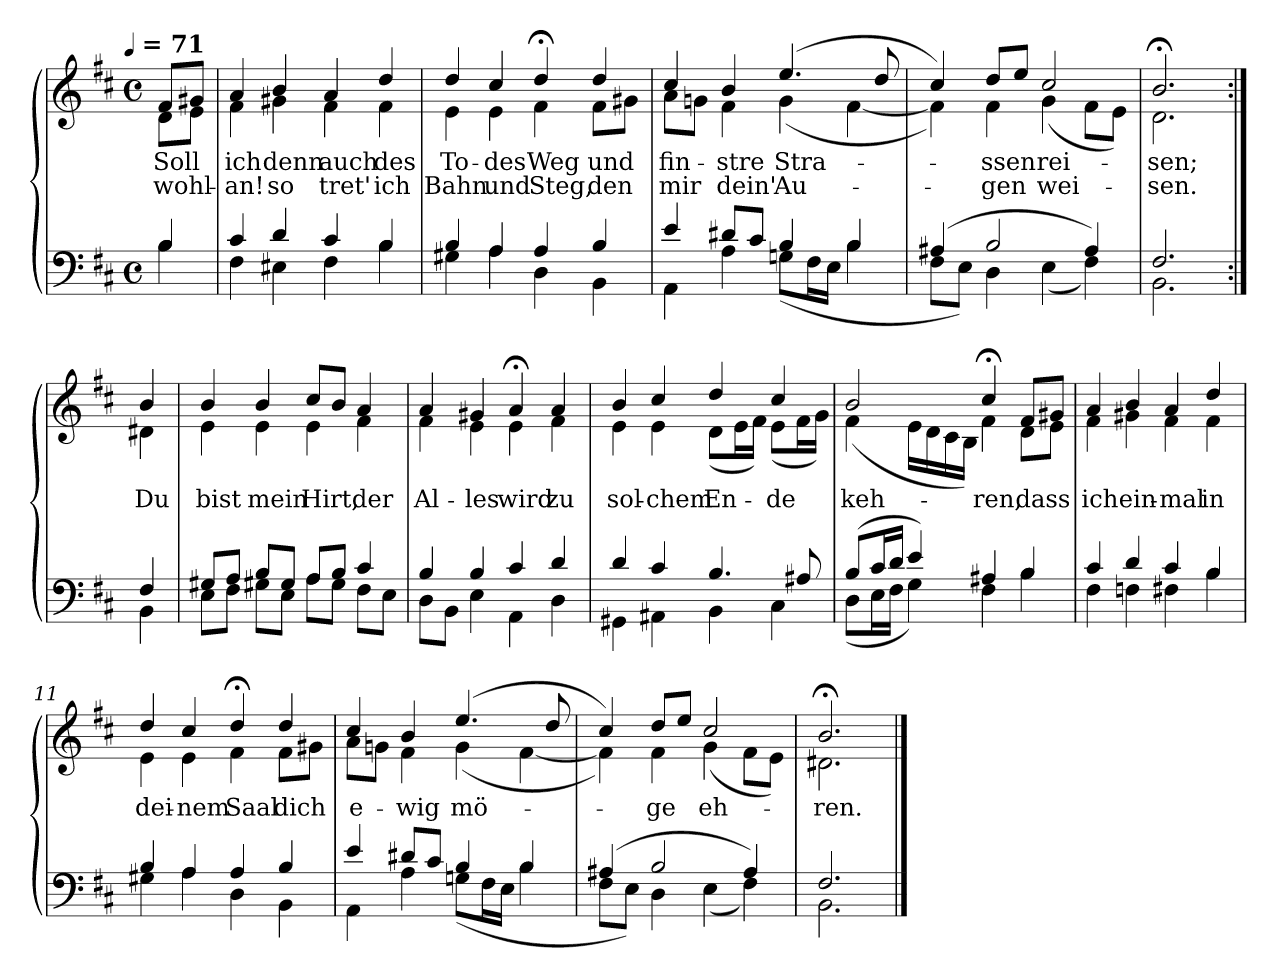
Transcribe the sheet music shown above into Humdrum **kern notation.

**kern	**kern	**text	**text	**dynam
*part1	*part1	*part1	*part1	*part1
*staff2	*staff1	*staff1	*staff1	*staff1/2
*clefF4	*clefG2	*	*	*
*k[f#c#]	*k[f#c#]	*	*	*
!!LO:TX:omd:t=[quarter] = 71
*M4/4	*M4/4	*	*	*
*met(c)	*met(c)	*	*	*
*MM71	*MM71	*	*	*
=	=	=	=	=
*^	*^	*	*	*
4B	4B	8f#L	8dL	Soll	wohl-	.
.	.	8g#XJ	8eJ	.	.	.
=1	=1	=1	=1	=1	=1	=1
4c#	4F#	4a	4f#	ich	-an!	.
4d	4E#X	4b	4g#X	denn	so	.
4c#	4F#	4a	4f#	auch	tret'	.
4B	4B	4dd	4f#	des	ich	.
=2	=2	=2	=2	=2	=2	=2
4B	4G#X	4dd	4e	To-	Bahn	.
4A	4A	4cc#	4e	-des	und	.
4A	4D	4dd;<	4f#	Weg	Steg,	.
4B	4BB	4dd	8f#L	und	den	.
.	.	.	8g#XJ	.	.	.
=3	=3	=3	=3	=3	=3	=3
4e	4AA	4cc#	8aL	fin-	mir	.
.	.	.	8gnJ	.	.	.
8d#XL	4A	4b	4f#	-stre	dein'	.
8c#J	.	.	.	.	.	.
4B	(8GnL	(4.ee	(4g	Stra-	Au-	.
.	16F#L	.	.	.	.	.
.	16EJJ	.	.	.	.	.
4B	4B	.	[4f#	.	.	.
.	.	8dd	.	.	.	.
=4	=4	=4	=4	=4	=4	=4
(4A#X	8F#L	4cc#)	4f#])	.	.	.
.	8EJ)	.	.	.	.	.
2B	4D	8ddL	4f#	-ssen	-gen	.
.	.	8eeJ	.	.	.	.
.	(4E	2cc#	(4g	rei-	wei-	♩ = 69
4A#)	4F#)	.	8f#L	.	.	.
.	.	.	8eJ)	.	.	.
=5	=5	=5	=5	=5	=5	=5
2.F#	2.BB	2.b;<	2.d	-sen;	-sen.	.
!!LO:LB:g=z	!!
=:|!	=:|!	=:|!	=:|!	=:|!	=:|!	=:|!
*	*	*MM71	*	*	*	*
4F#	4BB	4b	4d#X	Du	.	.
=6	=6	=6	=6	=6	=6	=6
8G#XL	8EL	4b	4e	bist	.	.
8AJ	8F#J	.	.	.	.	.
8BL	8G#XL	4b	4e	mein	.	.
8G#J	8EJ	.	.	.	.	.
8AL	8AL	8cc#L	4e	Hirt,	.	.
8BJ	8G#J	8bJ	.	.	.	.
4c#	8F#L	4a	4f#	der	.	.
.	8EJ	.	.	.	.	.
=7	=7	=7	=7	=7	=7	=7
4B	8DL	4a	4f#	Al-	.	.
.	8BBJ	.	.	.	.	.
4B	4E	4g#X	4e	-les	.	.
4c#	4AA	4a;<	4e	wird	.	.
4d	4D	4a	4f#	zu	.	♩ = 70
=8	=8	=8	=8	=8	=8	=8
4d	4GG#X	4b	4e	sol-	.	.
4c#	4AA#X	4cc#	4e	-chem	.	.
4.B	4BB	4dd	(8dL	En-	.	♩ = 69
.	.	.	16eL	.	.	.
.	.	.	16f#JJ)	.	.	.
.	4C#	4cc#	(8eL	-de	.	.
8A#X	.	.	16f#L	.	.	.
.	.	.	16gJJ)	.	.	.
=9	=9	=9	=9	=9	=9	=9
*	*	*MM66	*	*	*	*
(8BL	(8DL	2b	(4f#	keh-	.	.
16c#L	16EL	.	.	.	.	.
16dJJ	16F#JJ	.	.	.	.	.
4e)	4G)	.	16eLL	.	.	.
.	.	.	16d	.	.	.
.	.	.	16c#	.	.	.
.	.	.	16BJJ)	.	.	.
4A#X	4F#	4cc#;<	4f#	-ren,	.	.
4B	4B	8f#L	8dL	dass	.	♩ = 66
.	.	8g#XJ	8eJ	.	.	.
!!LO:LB:g=z	!!
=10	=10	=10	=10	=10	=10	=10
4c#	4F#	4a	4f#	ich	.	.
4d	4Fn	4b	4g#X	ein-	.	♩ = 67
4c#	4F#X	4a	4f#	-mal	.	.
4B	4B	4dd	4f#	in	.	.
=11	=11	=11	=11	=11	=11	=11
*	*	*MM65	*	*	*	*
4B	4G#X	4dd	4e	dei-	.	.
4A	4A	4cc#	4e	-nem	.	.
4A	4D	4dd;<	4f#	Saal	.	.
4B	4BB	4dd	8f#L	dich	.	♩ = 67
.	.	.	8g#XJ	.	.	.
=12	=12	=12	=12	=12	=12	=12
4e	4AA	4cc#	8aL	e-	.	.
.	.	.	8gnJ	.	.	.
8d#XL	4A	4b	4f#	-wig	.	.
8c#J	.	.	.	.	.	.
4B	(8GnL	(4.ee	(4g	mö-	.	♩ = 67
.	16F#L	.	.	.	.	.
.	16EJJ	.	.	.	.	.
4B	4B	.	[4f#	.	.	.
.	.	8dd	.	.	.	.
=13	=13	=13	=13	=13	=13	=13
(4A#X	8F#L	4cc#)	4f#])	.	.	.
.	8EJ)	.	.	.	.	.
2B	4D	8ddL	4f#	-ge	.	♩ = 66
.	.	8eeJ	.	.	.	.
.	(4E	2cc#	(4g	eh-	.	♩ = 64
4A#)	4F#)	.	8f#L	.	.	.
.	.	.	8eJ)	.	.	.
=14	=14	=14	=14	=14	=14	=14
2.F#	2.BB	2.b;<	2.d#X	-ren.	.	.
*v	*v	*	*	*	*	*
*	*v	*v	*	*	*
==	==	==	==	==
*-	*-	*-	*-	*-
